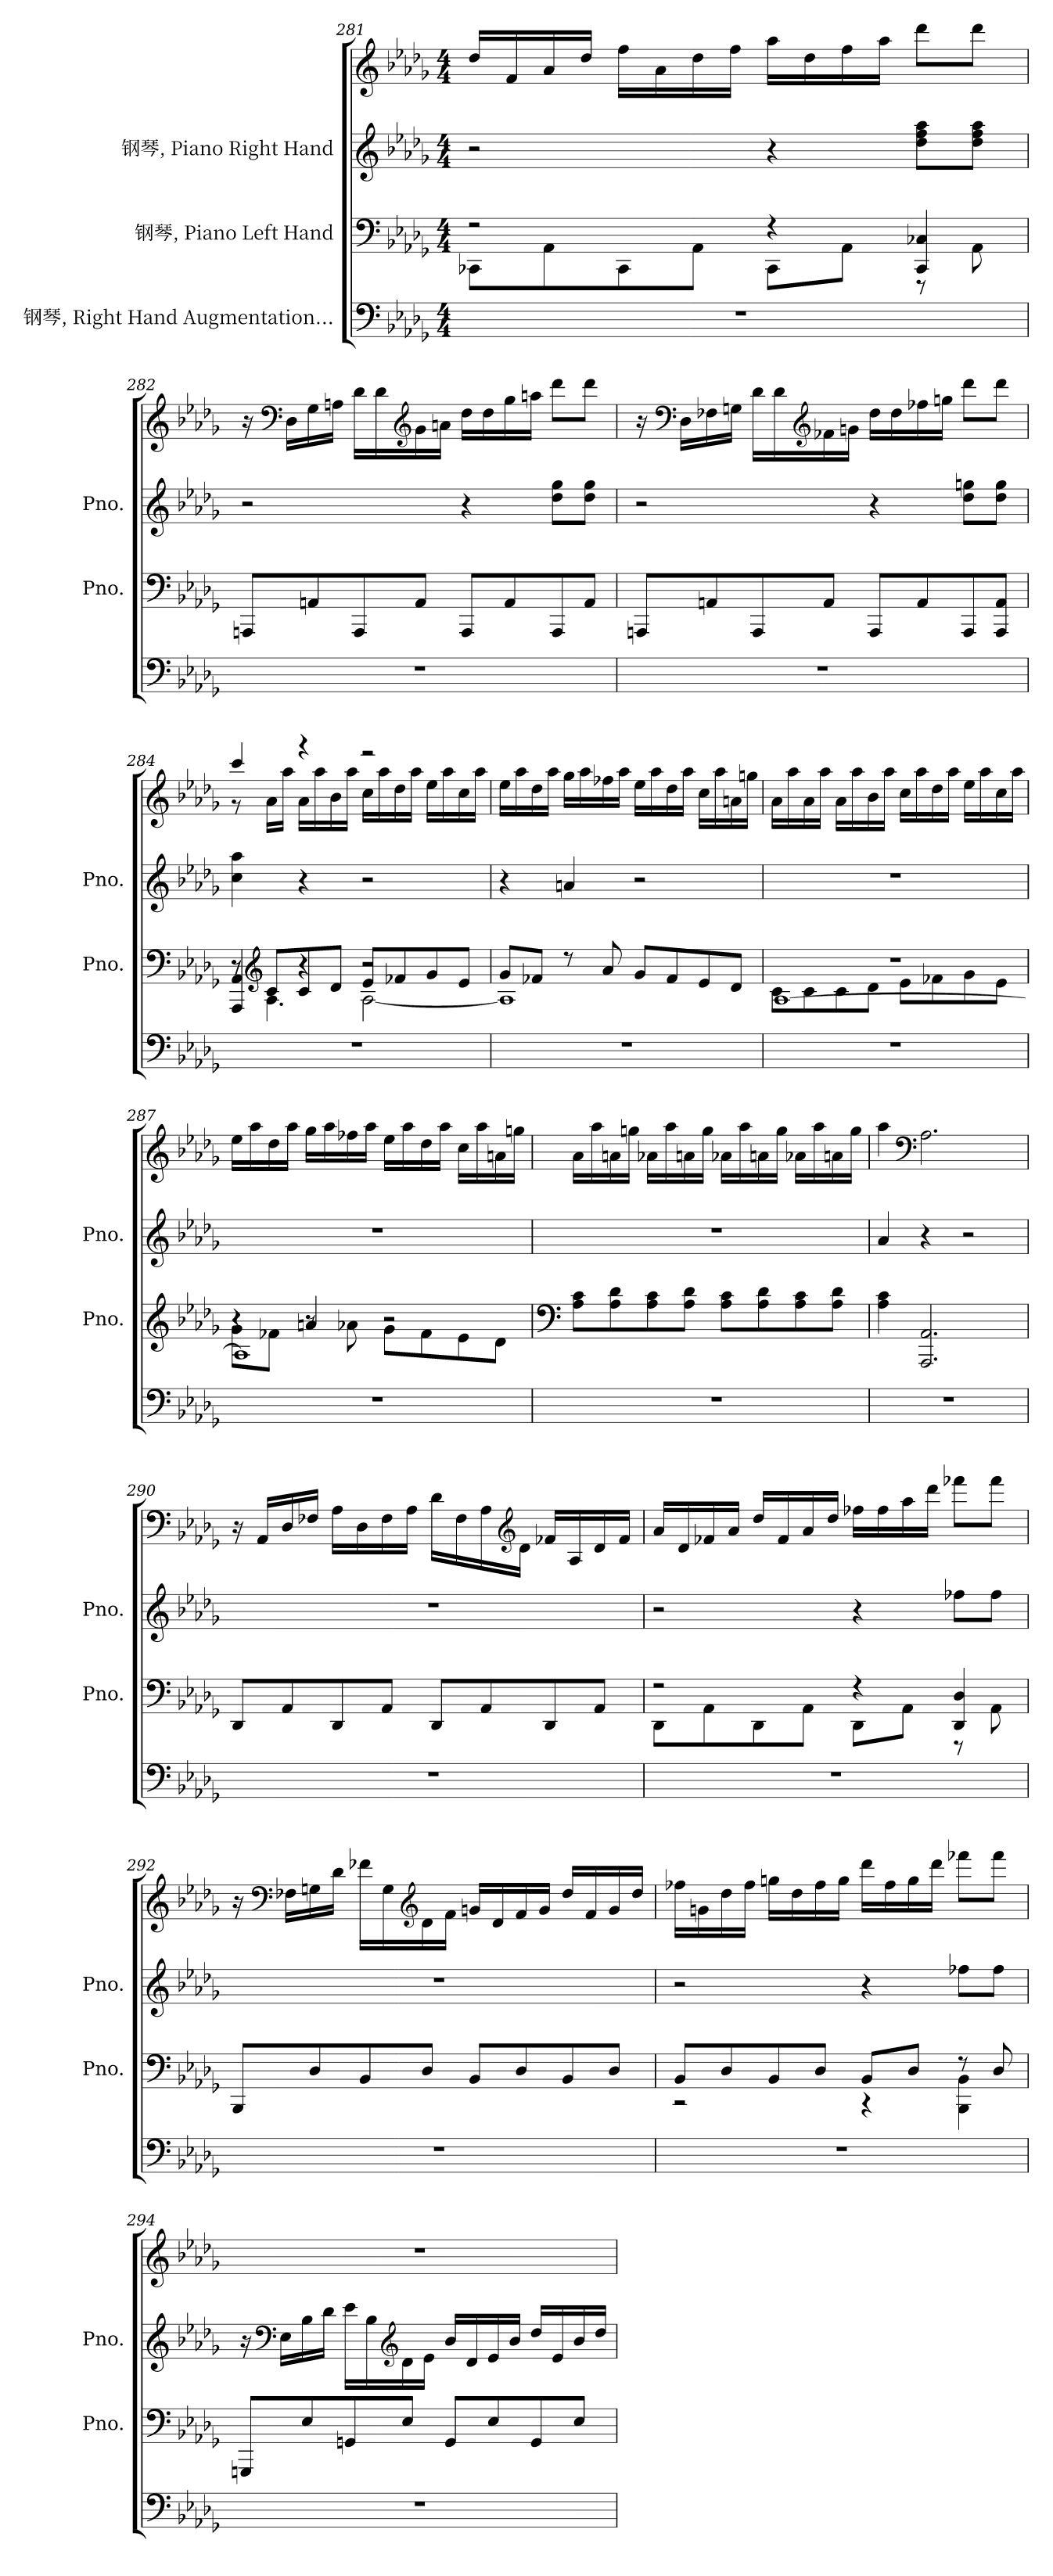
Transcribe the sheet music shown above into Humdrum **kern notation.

**kern	**kern	**kern	**kern
*part3	*part2	*part1	*part1
*staff4	*staff3	*staff2	*staff1
*I"钢琴, Right Hand Augmentation...	*I"钢琴, Piano Left Hand	*I"钢琴, Piano Right Hand	*
*	*I'Pno.	*I'Pno.	*
!!LO:PB:g=z
*clefF4	*clefF4	*clefG2	*clefG2
*k[b-e-a-d-g-]	*k[b-e-a-d-g-]	*k[b-e-a-d-g-]	*k[b-e-a-d-g-]
*M4/4	*M4/4	*M4/4	*M4/4
=281	=281	=281	=281
*	*^	*	*
1r	2r	8CC-X\L	2r	16dd-/LL
.	.	.	.	16f/
.	.	8AA-\	.	16a-/
.	.	.	.	16dd-/JJ
.	.	8CC-\	.	16ff\LL
.	.	.	.	16a-\
.	.	8AA-\J	.	16dd-\
.	.	.	.	16ff\JJ
.	4r	8CC-\L	4r	16aa-\LL
.	.	.	.	16dd-\
.	.	8AA-\J	.	16ff\
.	.	.	.	16aa-\JJ
.	4CC-/ 4C-X/	8r	8dd-\ 8ff\ 8aa-\L	8ddd-\L
.	.	8AA-\	8dd-\ 8ff\ 8aa-\J	8ddd-\J
*	*v	*v	*	*
=282	=282	=282	=282
1r	8AAAn/L	2r	16r
*	*	*	*clefF4
.	.	.	16D-\LL
.	8AAn/	.	16G-\
.	.	.	16An\JJ
.	8AAA/	.	16d-\LL
.	.	.	16d-\
*	*	*	*clefG2
.	8AA/J	.	16g-\
.	.	.	16an\JJ
.	8AAA/L	4r	16dd-\LL
.	.	.	16dd-\
.	8AA/	.	16gg-\
.	.	.	16aan\JJ
.	8AAA/	8dd-\ 8gg-\L	8ddd-\L
.	8AA/J	8dd-\ 8gg-\J	8ddd-\J
!!LO:LB:g=z
=283	=283	=283	=283
1r	8AAAn/L	2r	16r
*	*	*	*clefF4
.	.	.	16D-\LL
.	8AAn/	.	16F-X\
.	.	.	16Gn\JJ
.	8AAA/	.	16d-\LL
.	.	.	16d-\
*	*	*	*clefG2
.	8AA/J	.	16f-X\
.	.	.	16gn\JJ
.	8AAA/L	4r	16dd-\LL
.	.	.	16dd-\
.	8AA/	.	16ff-X\
.	.	.	16ggn\JJ
.	8AAA/	8dd-\ 8ggn\L	8ddd-\L
.	8AAA/ 8AA/J	8dd-\ 8gg\J	8ddd-\J
=284	=284	=284	=284
*	*^	*	*^
*	*	*^	*	*	*
1r	8r	8r	4AAA-/ 4AA-/	4cc\ 4aa-\	4ccc/	8r
*	*clefG2	*	*	*	*	*
.	8c/L	4.A-\	.	.	.	16a-\LL
.	.	.	.	.	.	16aa-\JJ
.	8c/	.	4r	4r	4r	16a-\LL
.	.	.	.	.	.	16aa-\
.	8d-/J	.	.	.	.	16b-\
.	.	.	.	.	.	16aa-\JJ
.	8e-/L	[2A-\	2r	2r	2r	16cc\LL
.	.	.	.	.	.	16aa-\
.	8f-X/	.	.	.	.	16dd-\
.	.	.	.	.	.	16aa-\JJ
.	8g-/	.	.	.	.	16ee-\LL
.	.	.	.	.	.	16aa-\
.	8e-/J	.	.	.	.	16cc\
.	.	.	.	.	.	16aa-\JJ
*	*	*v	*v	*	*v	*v
!!LO:LB:g=z
=285	=285	=285	=285	=285
1r	8g-/L	1A-]	4r	16ee-\LL
.	.	.	.	16aa-\
.	8f-X/J	.	.	16dd-\
.	.	.	.	16aa-\JJ
.	8r	.	4an/	16gg-\LL
.	.	.	.	16aa-\
.	8a-/	.	.	16ff-X\
.	.	.	.	16aa-\JJ
.	8g-/L	.	2r	16ee-\LL
.	.	.	.	16aa-\
.	8f-/	.	.	16dd-\
.	.	.	.	16aa-\JJ
.	8e-/	.	.	16cc\LL
.	.	.	.	16aa-\
.	8d-/J	.	.	16an\
.	.	.	.	16ggn\JJ
=286	=286	=286	=286	=286
*	*	*^	*	*
1r	1r	8c\L	[1A-	1r	16a-\LL
.	.	.	.	.	16aa-\
.	.	8c\	.	.	16a-\
.	.	.	.	.	16aa-\JJ
.	.	8c\	.	.	16a-\LL
.	.	.	.	.	16aa-\
.	.	8d-\J	.	.	16b-\
.	.	.	.	.	16aa-\JJ
.	.	8e-\L	.	.	16cc\LL
.	.	.	.	.	16aa-\
.	.	8f-X\	.	.	16dd-\
.	.	.	.	.	16aa-\JJ
.	.	8g-\	.	.	16ee-\LL
.	.	.	.	.	16aa-\
.	.	8e-\J	.	.	16cc\
.	.	.	.	.	16aa-\JJ
!!LO:PB:g=z
=287	=287	=287	=287	=287	=287
1r	4r	8g-\L	1A-]	1r	16ee-\LL
.	.	.	.	.	16aa-\
.	.	8f-X\J	.	.	16dd-\
.	.	.	.	.	16aa-\JJ
.	4an/	8r	.	.	16gg-\LL
.	.	.	.	.	16aa-\
.	.	8a-X\	.	.	16ff-X\
.	.	.	.	.	16aa-\JJ
.	2r	8g-\L	.	.	16ee-\LL
.	.	.	.	.	16aa-\
.	.	8f-\	.	.	16dd-\
.	.	.	.	.	16aa-\JJ
.	.	8e-\	.	.	16cc\LL
.	.	.	.	.	16aa-\
.	.	8d-\J	.	.	16an\
.	.	.	.	.	16ggn\JJ
*	*v	*v	*v	*	*
=288	=288	=288	=288
*	*clefF4	*	*
1r	8A-\ 8c\L	1r	16a-\LL
.	.	.	16aa-\
.	8A-\ 8d-\	.	16an\
.	.	.	16ggn\JJ
.	8A-\ 8c\	.	16a-X\LL
.	.	.	16aa-\
.	8A-\ 8d-\J	.	16an\
.	.	.	16gg\JJ
.	8A-\ 8c\L	.	16a-X\LL
.	.	.	16aa-\
.	8A-\ 8d-\	.	16an\
.	.	.	16gg\JJ
.	8A-\ 8c\	.	16a-X\LL
.	.	.	16aa-\
.	8A-\ 8d-\J	.	16an\
.	.	.	16gg\JJ
!!LO:LB:g=z
=289	=289	=289	=289
1r	4A-\ 4c\	4a-/	4aa-\
*	*	*	*clefF4
*	*	*	*MM120
.	2.AAA-/ 2.AA-/	4r	2.A-\
.	.	2r	.
=290	=290	=290	=290
*	*	*	*MM177
1r	8DD-/L	1r	16r
.	.	.	16AA-/LL
.	8AA-/	.	16D-/
.	.	.	16F-X/JJ
.	8DD-/	.	16A-\LL
.	.	.	16D-\
.	8AA-/J	.	16F-\
.	.	.	16A-\JJ
.	8DD-/L	.	16d-\LL
.	.	.	16F-\
.	8AA-/	.	16A-\
*	*	*	*clefG2
.	.	.	16d-\JJ
.	8DD-/	.	16f-X/LL
.	.	.	16A-/
.	8AA-/J	.	16d-/
.	.	.	16f-/JJ
=291	=291	=291	=291
*	*^	*	*
1r	2r	8DD-\L	2r	16a-/LL
.	.	.	.	16d-/
.	.	8AA-\	.	16f-X/
.	.	.	.	16a-/JJ
.	.	8DD-\	.	16dd-/LL
.	.	.	.	16f-/
.	.	8AA-\J	.	16a-/
.	.	.	.	16dd-/JJ
.	4r	8DD-\L	4r	16ff-X\LL
.	.	.	.	16ff-\
.	.	8AA-\J	.	16aa-\
.	.	.	.	16ddd-\JJ
.	4DD-/ 4D-/	8r	8ff-X\L	8fff-X\L
.	.	8AA-\	8ff-\J	8fff-\J
*	*v	*v	*	*
!!LO:LB:g=z
=292	=292	=292	=292
1r	8BBB-/L	1r	16r
*	*	*	*clefF4
.	.	.	16F-X\LL
.	8D-/	.	16Gn\
.	.	.	16d-\JJ
.	8BB-/	.	16f-X\LL
.	.	.	16G\
*	*	*	*clefG2
.	8D-/J	.	16d-\
.	.	.	16f-\JJ
.	8BB-/L	.	16gn/LL
.	.	.	16d-/
.	8D-/	.	16f-/
.	.	.	16g/JJ
.	8BB-/	.	16dd-/LL
.	.	.	16f-/
.	8D-/J	.	16g/
.	.	.	16dd-/JJ
=293	=293	=293	=293
*	*^	*	*
1r	8BB-/L	2r	2r	16ff-X\LL
.	.	.	.	16gn\
.	8D-/	.	.	16dd-\
.	.	.	.	16ff-\JJ
.	8BB-/	.	.	16ggn\LL
.	.	.	.	16dd-\
.	8D-/J	.	.	16ff-\
.	.	.	.	16gg\JJ
.	8BB-/L	4r	4r	16ddd-\LL
.	.	.	.	16ff-\
.	8D-/J	.	.	16gg\
.	.	.	.	16ddd-\JJ
.	8r	4BBB-\ 4BB-\	8ff-X\L	8fff-X\L
.	8D-/	.	8ff-\J	8fff-\J
*	*v	*v	*	*
!!LO:PB:g=z
=294	=294	=294	=294
1r	8GGGn/L	16r	1r
*	*	*clefF4	*
.	.	16E-\LL	.
.	8E-/	16B-\	.
.	.	16d-\JJ	.
.	8GGn/	16e-\LL	.
.	.	16B-\	.
*	*	*clefG2	*
.	8E-/J	16d-\	.
.	.	16e-\JJ	.
.	8GG/L	16b-/LL	.
.	.	16d-/	.
.	8E-/	16e-/	.
.	.	16b-/JJ	.
.	8GG/	16dd-/LL	.
.	.	16e-/	.
.	8E-/J	16b-/	.
.	.	16dd-/JJ	.
=	=	=	=
*-	*-	*-	*-
